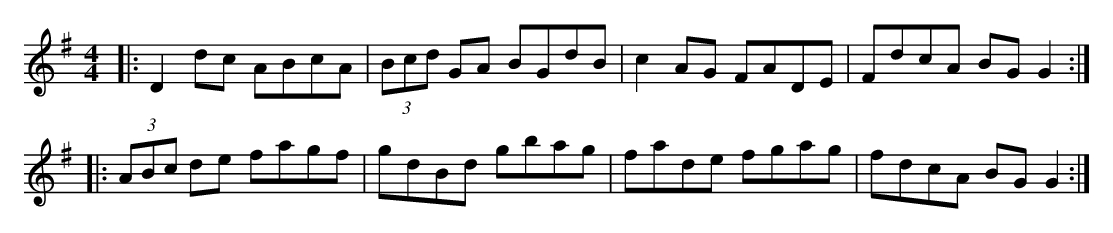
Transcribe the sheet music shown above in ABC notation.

X:1
M:4/4
K:G
|:D2 dc ABcA|(3Bcd GA BGdB|c2 AG FADE|FdcA BG G2:|
|:(3ABc de fagf|gdBd gbag|fade fgag|fdcA BG G2:|
